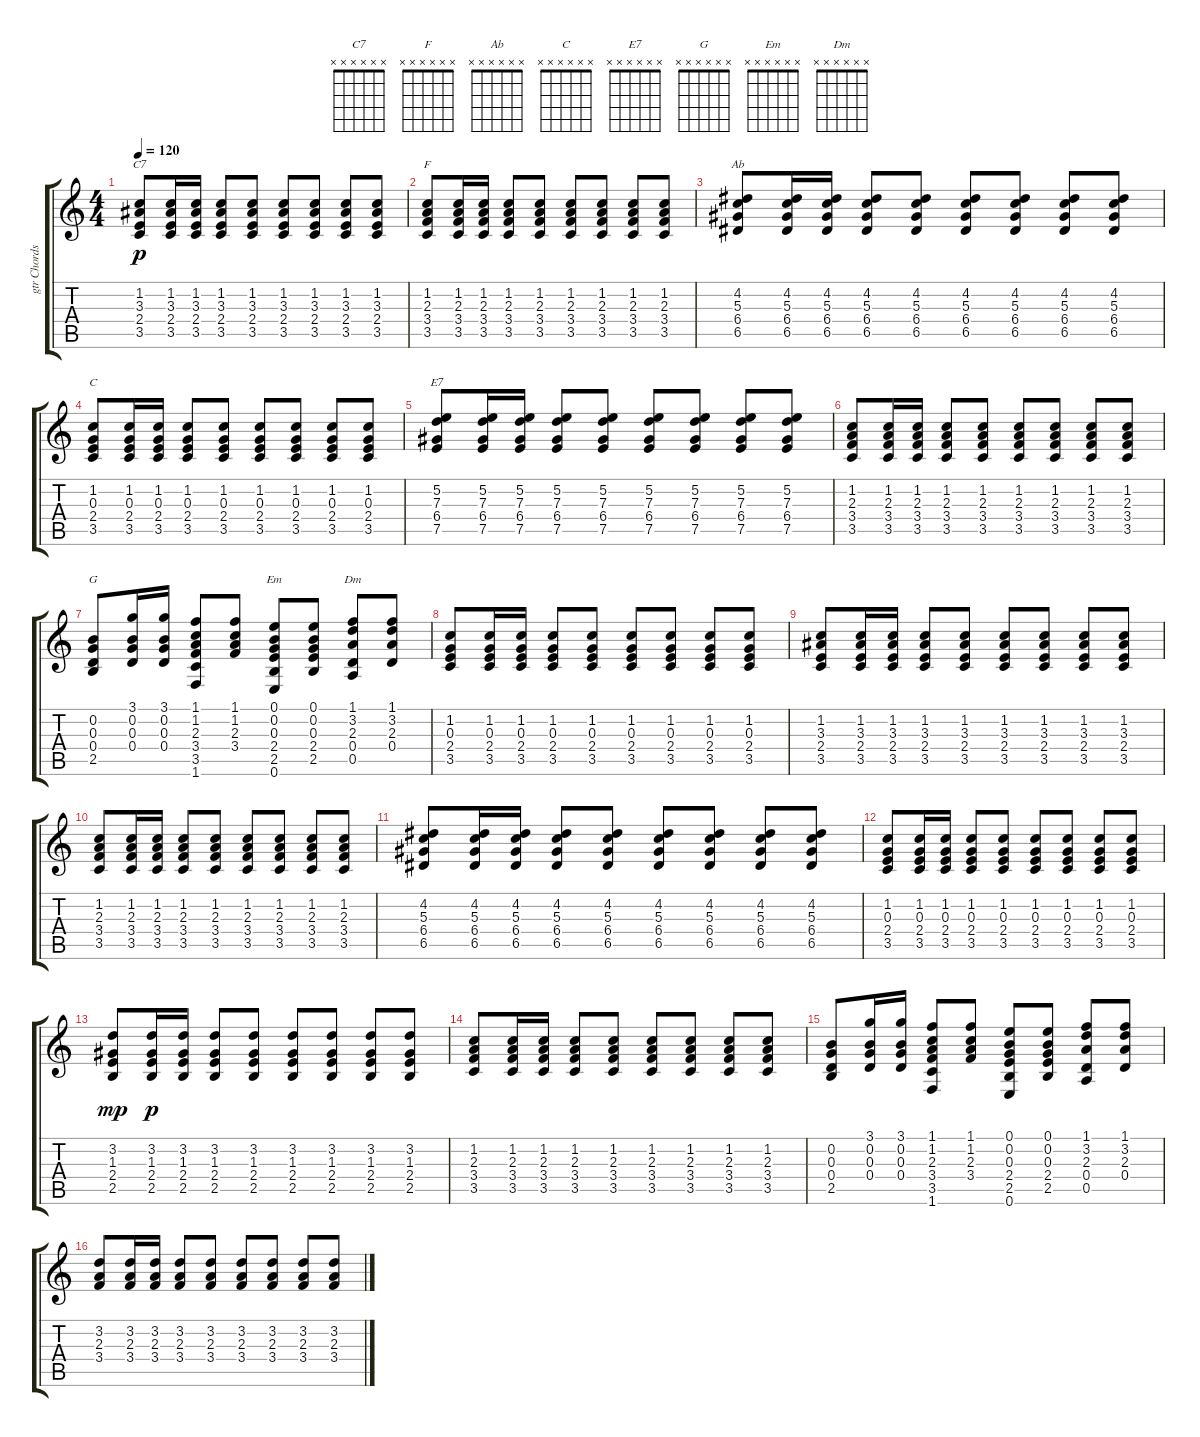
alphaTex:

\track ("gtr Chords" "gtr Chords") {instrument acousticguitarnylon}
\staff {score tabs}
\tuning (E4 B3 G3 D3 A2 E2) {hide}
\chord ("C7" x x x x x x) {firstfret 0}
\chord ("F" x x x x x x) {firstfret 0}
\chord ("Ab" x x x x x x) {firstfret 0}
\chord ("C" x x x x x x) {firstfret 0}
\chord ("E7" x x x x x x) {firstfret 0}
\chord ("G" x x x x x x) {firstfret 0}
\chord ("Em" x x x x x x) {firstfret 0}
\chord ("Dm" x x x x x x) {firstfret 0}
\ts (4 4)
\tempo 120
\clef g2
\ks c
(1.2 3.3 2.4 3.5).8{ch "C7" dy p} (1.2 3.3 2.4 3.5).16 (1.2 3.3 2.4 3.5).16 (1.2 3.3 2.4 3.5).8 (1.2 3.3 2.4 3.5).8 (1.2 3.3 2.4 3.5).8 (1.2 3.3 2.4 3.5).8 (1.2 3.3 2.4 3.5).8 (1.2 3.3 2.4 3.5).8 |
(1.2 2.3 3.4 3.5).8{ch "F"} (1.2 2.3 3.4 3.5).16 (1.2 2.3 3.4 3.5).16 (1.2 2.3 3.4 3.5).8 (1.2 2.3 3.4 3.5).8 (1.2 2.3 3.4 3.5).8 (1.2 2.3 3.4 3.5).8 (1.2 2.3 3.4 3.5).8 (1.2 2.3 3.4 3.5).8 |
(4.2 5.3 6.4 6.5).8{ch "Ab"} (4.2 5.3 6.4 6.5).16 (4.2 5.3 6.4 6.5).16 (4.2 5.3 6.4 6.5).8 (4.2 5.3 6.4 6.5).8 (4.2 5.3 6.4 6.5).8 (4.2 5.3 6.4 6.5).8 (4.2 5.3 6.4 6.5).8 (4.2 5.3 6.4 6.5).8 |
(1.2 0.3 2.4 3.5).8{ch "C"} (1.2 0.3 2.4 3.5).16 (1.2 0.3 2.4 3.5).16 (1.2 0.3 2.4 3.5).8 (1.2 0.3 2.4 3.5).8 (1.2 0.3 2.4 3.5).8 (1.2 0.3 2.4 3.5).8 (1.2 0.3 2.4 3.5).8 (1.2 0.3 2.4 3.5).8 |
(5.2 7.3 6.4 7.5).8{ch "E7"} (5.2 7.3 6.4 7.5).16 (5.2 7.3 6.4 7.5).16 (5.2 7.3 6.4 7.5).8 (5.2 7.3 6.4 7.5).8 (5.2 7.3 6.4 7.5).8 (5.2 7.3 6.4 7.5).8 (5.2 7.3 6.4 7.5).8 (5.2 7.3 6.4 7.5).8 |
(1.2 2.3 3.4 3.5).8 (1.2 2.3 3.4 3.5).16 (1.2 2.3 3.4 3.5).16 (1.2 2.3 3.4 3.5).8 (1.2 2.3 3.4 3.5).8 (1.2 2.3 3.4 3.5).8 (1.2 2.3 3.4 3.5).8 (1.2 2.3 3.4 3.5).8 (1.2 2.3 3.4 3.5).8 |
(0.2 0.3 0.4 2.5).8{ch "G"} (3.1 0.2 0.3 0.4).16 (3.1 0.2 0.3 0.4).16 (1.1 1.2 2.3 3.4 3.5 1.6).8 (1.1 1.2 2.3 3.4).8 (0.1 0.2 0.3 2.4 2.5 0.6).8{ch "Em"} (0.1 0.2 0.3 2.4 2.5).8 (1.1 3.2 2.3 0.4 0.5).8{ch "Dm"} (1.1 3.2 2.3 0.4).8 |
(1.2 0.3 2.4 3.5).8 (1.2 0.3 2.4 3.5).16 (1.2 0.3 2.4 3.5).16 (1.2 0.3 2.4 3.5).8 (1.2 0.3 2.4 3.5).8 (1.2 0.3 2.4 3.5).8 (1.2 0.3 2.4 3.5).8 (1.2 0.3 2.4 3.5).8 (1.2 0.3 2.4 3.5).8 |
(1.2 3.3 2.4 3.5).8 (1.2 3.3 2.4 3.5).16 (1.2 3.3 2.4 3.5).16 (1.2 3.3 2.4 3.5).8 (1.2 3.3 2.4 3.5).8 (1.2 3.3 2.4 3.5).8 (1.2 3.3 2.4 3.5).8 (1.2 3.3 2.4 3.5).8 (1.2 3.3 2.4 3.5).8 |
(1.2 2.3 3.4 3.5).8 (1.2 2.3 3.4 3.5).16 (1.2 2.3 3.4 3.5).16 (1.2 2.3 3.4 3.5).8 (1.2 2.3 3.4 3.5).8 (1.2 2.3 3.4 3.5).8 (1.2 2.3 3.4 3.5).8 (1.2 2.3 3.4 3.5).8 (1.2 2.3 3.4 3.5).8 |
(4.2 5.3 6.4 6.5).8 (4.2 5.3 6.4 6.5).16 (4.2 5.3 6.4 6.5).16 (4.2 5.3 6.4 6.5).8 (4.2 5.3 6.4 6.5).8 (4.2 5.3 6.4 6.5).8 (4.2 5.3 6.4 6.5).8 (4.2 5.3 6.4 6.5).8 (4.2 5.3 6.4 6.5).8 |
(1.2 0.3 2.4 3.5).8 (1.2 0.3 2.4 3.5).16 (1.2 0.3 2.4 3.5).16 (1.2 0.3 2.4 3.5).8 (1.2 0.3 2.4 3.5).8 (1.2 0.3 2.4 3.5).8 (1.2 0.3 2.4 3.5).8 (1.2 0.3 2.4 3.5).8 (1.2 0.3 2.4 3.5).8 |
(3.2 1.3 2.4 2.5).8{dy mp} (3.2 1.3 2.4 2.5).16{dy p} (3.2 1.3 2.4 2.5).16 (3.2 1.3 2.4 2.5).8 (3.2 1.3 2.4 2.5).8 (3.2 1.3 2.4 2.5).8 (3.2 1.3 2.4 2.5).8 (3.2 1.3 2.4 2.5).8 (3.2 1.3 2.4 2.5).8 |
(1.2 2.3 3.4 3.5).8 (1.2 2.3 3.4 3.5).16 (1.2 2.3 3.4 3.5).16 (1.2 2.3 3.4 3.5).8 (1.2 2.3 3.4 3.5).8 (1.2 2.3 3.4 3.5).8 (1.2 2.3 3.4 3.5).8 (1.2 2.3 3.4 3.5).8 (1.2 2.3 3.4 3.5).8 |
(0.2 0.3 0.4 2.5).8 (3.1 0.2 0.3 0.4).16 (3.1 0.2 0.3 0.4).16 (1.1 1.2 2.3 3.4 3.5 1.6).8 (1.1 1.2 2.3 3.4).8 (0.1 0.2 0.3 2.4 2.5 0.6).8 (0.1 0.2 0.3 2.4 2.5).8 (1.1 3.2 2.3 0.4 0.5).8 (1.1 3.2 2.3 0.4).8 |
(3.2 2.3 3.4).8 (3.2 2.3 3.4).16 (3.2 2.3 3.4).16 (3.2 2.3 3.4).8 (3.2 2.3 3.4).8 (3.2 2.3 3.4).8 (3.2 2.3 3.4).8 (3.2 2.3 3.4).8 (3.2 2.3 3.4).8
